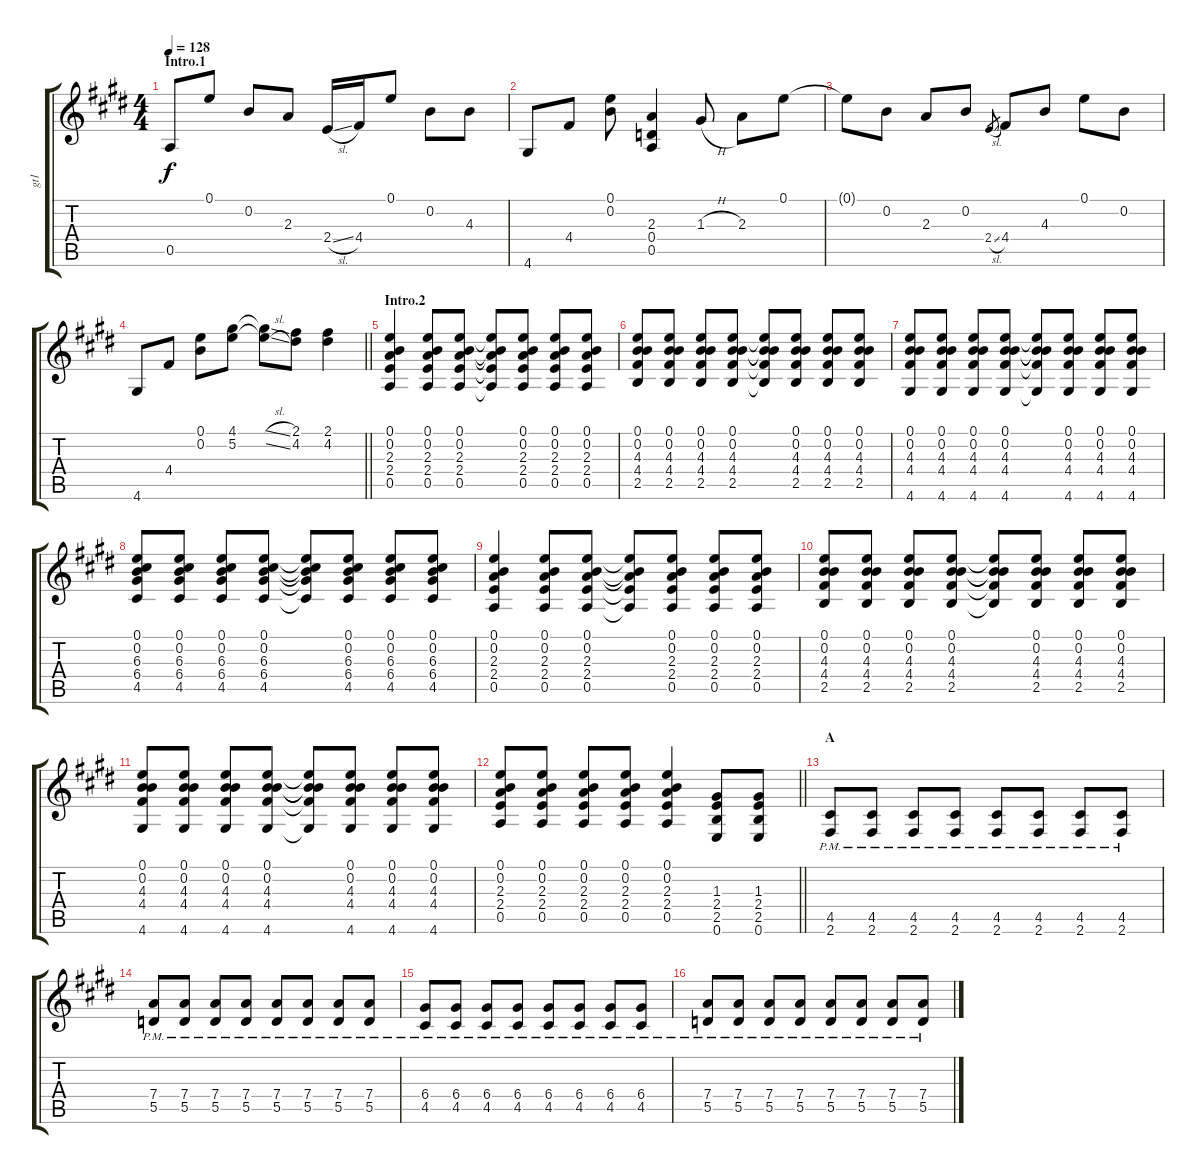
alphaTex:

\track ("gt1" "gt1") {instrument distortionguitar}
\staff {score tabs}
\tuning (E4 B3 G3 D3 A2 E2) {hide}
\ts (4 4)
\section ("" "Intro.1")
\tempo 128
\clef g2
\ks e
0.5.8{dy f instrument distortionguitar} 0.1.8 0.2.8 2.3.8 2.4{sl}.16 4.4.16 0.1.8 0.2.8 4.3.8 |
4.6.8 4.4.8 (0.1 0.2).8 (2.3 0.4 0.5).4 1.3{h}.8 2.3.8 0.1.8 |
0.1{t}.8 0.2.8 2.3.8 0.2.8 2.4{sl}.8{gr} 4.4.8 4.3.8 0.1.8 0.2.8 |
\barLineRight lightlight
4.6.8 4.4.8 (0.1 0.2).8 (4.1 5.2).8 (4.1{sl t} 5.2{sl t}).8 (2.1 4.2).8 (2.1 4.2).4 |
\section ("" "Intro.2")
(0.1 0.2 2.3 2.4 0.5).4 (0.1 0.2 2.3 2.4 0.5).8 (0.1 0.2 2.3 2.4 0.5).8 (0.1{t} 0.2{t} 2.3{t} 2.4{t} 0.5{t}).8 (0.1 0.2 2.3 2.4 0.5).8 (0.1 0.2 2.3 2.4 0.5).8 (0.1 0.2 2.3 2.4 0.5).8 |
(0.1 0.2 4.3 4.4 2.5).8 (0.1 0.2 4.3 4.4 2.5).8 (0.1 0.2 4.3 4.4 2.5).8 (0.1 0.2 4.3 4.4 2.5).8 (0.1{t} 0.2{t} 4.3{t} 4.4{t} 2.5{t}).8 (0.1 0.2 4.3 4.4 2.5).8 (0.1 0.2 4.3 4.4 2.5).8 (0.1 0.2 4.3 4.4 2.5).8 |
(0.1 0.2 4.3 4.4 4.6).8 (0.1 0.2 4.3 4.4 4.6).8 (0.1 0.2 4.3 4.4 4.6).8 (0.1 0.2 4.3 4.4 4.6).8 (0.1{t} 0.2{t} 4.3{t} 4.4{t} 4.6{t}).8 (0.1 0.2 4.3 4.4 4.6).8 (0.1 0.2 4.3 4.4 4.6).8 (0.1 0.2 4.3 4.4 4.6).8 |
(0.1 0.2 6.3 6.4 4.5).8 (0.1 0.2 6.3 6.4 4.5).8 (0.1 0.2 6.3 6.4 4.5).8 (0.1 0.2 6.3 6.4 4.5).8 (0.1{t} 0.2{t} 6.3{t} 6.4{t} 4.5{t}).8 (0.1 0.2 6.3 6.4 4.5).8 (0.1 0.2 6.3 6.4 4.5).8 (0.1 0.2 6.3 6.4 4.5).8 |
(0.1 0.2 2.3 2.4 0.5).4 (0.1 0.2 2.3 2.4 0.5).8 (0.1 0.2 2.3 2.4 0.5).8 (0.1{t} 0.2{t} 2.3{t} 2.4{t} 0.5{t}).8 (0.1 0.2 2.3 2.4 0.5).8 (0.1 0.2 2.3 2.4 0.5).8 (0.1 0.2 2.3 2.4 0.5).8 |
(0.1 0.2 4.3 4.4 2.5).8 (0.1 0.2 4.3 4.4 2.5).8 (0.1 0.2 4.3 4.4 2.5).8 (0.1 0.2 4.3 4.4 2.5).8 (0.1{t} 0.2{t} 4.3{t} 4.4{t} 2.5{t}).8 (0.1 0.2 4.3 4.4 2.5).8 (0.1 0.2 4.3 4.4 2.5).8 (0.1 0.2 4.3 4.4 2.5).8 |
(0.1 0.2 4.3 4.4 4.6).8 (0.1 0.2 4.3 4.4 4.6).8 (0.1 0.2 4.3 4.4 4.6).8 (0.1 0.2 4.3 4.4 4.6).8 (0.1{t} 0.2{t} 4.3{t} 4.4{t} 4.6{t}).8 (0.1 0.2 4.3 4.4 4.6).8 (0.1 0.2 4.3 4.4 4.6).8 (0.1 0.2 4.3 4.4 4.6).8 |
\barLineRight lightlight
(0.1 0.2 2.3 2.4 0.5).8 (0.1 0.2 2.3 2.4 0.5).8 (0.1 0.2 2.3 2.4 0.5).8 (0.1 0.2 2.3 2.4 0.5).8 (0.1 0.2 2.3 2.4 0.5).4 (1.3 2.4 2.5 0.6).8 (1.3 2.4 2.5 0.6).8 |
\section ("" "A")
(4.5{pm} 2.6{pm}).8 (4.5{pm} 2.6{pm}).8 (4.5{pm} 2.6{pm}).8 (4.5{pm} 2.6{pm}).8 (4.5{pm} 2.6{pm}).8 (4.5{pm} 2.6{pm}).8 (4.5{pm} 2.6{pm}).8 (4.5{pm} 2.6{pm}).8 |
(7.4{pm} 5.5{pm}).8 (7.4{pm} 5.5{pm}).8 (7.4{pm} 5.5{pm}).8 (7.4{pm} 5.5{pm}).8 (7.4{pm} 5.5{pm}).8 (7.4{pm} 5.5{pm}).8 (7.4{pm} 5.5{pm}).8 (7.4{pm} 5.5{pm}).8 |
(6.4{pm} 4.5{pm}).8 (6.4{pm} 4.5{pm}).8 (6.4{pm} 4.5{pm}).8 (6.4{pm} 4.5{pm}).8 (6.4{pm} 4.5{pm}).8 (6.4{pm} 4.5{pm}).8 (6.4{pm} 4.5{pm}).8 (6.4{pm} 4.5{pm}).8 |
(7.4{pm} 5.5{pm}).8 (7.4{pm} 5.5{pm}).8 (7.4{pm} 5.5{pm}).8 (7.4{pm} 5.5{pm}).8 (7.4{pm} 5.5{pm}).8 (7.4{pm} 5.5{pm}).8 (7.4{pm} 5.5{pm}).8 (7.4{pm} 5.5{pm}).8
